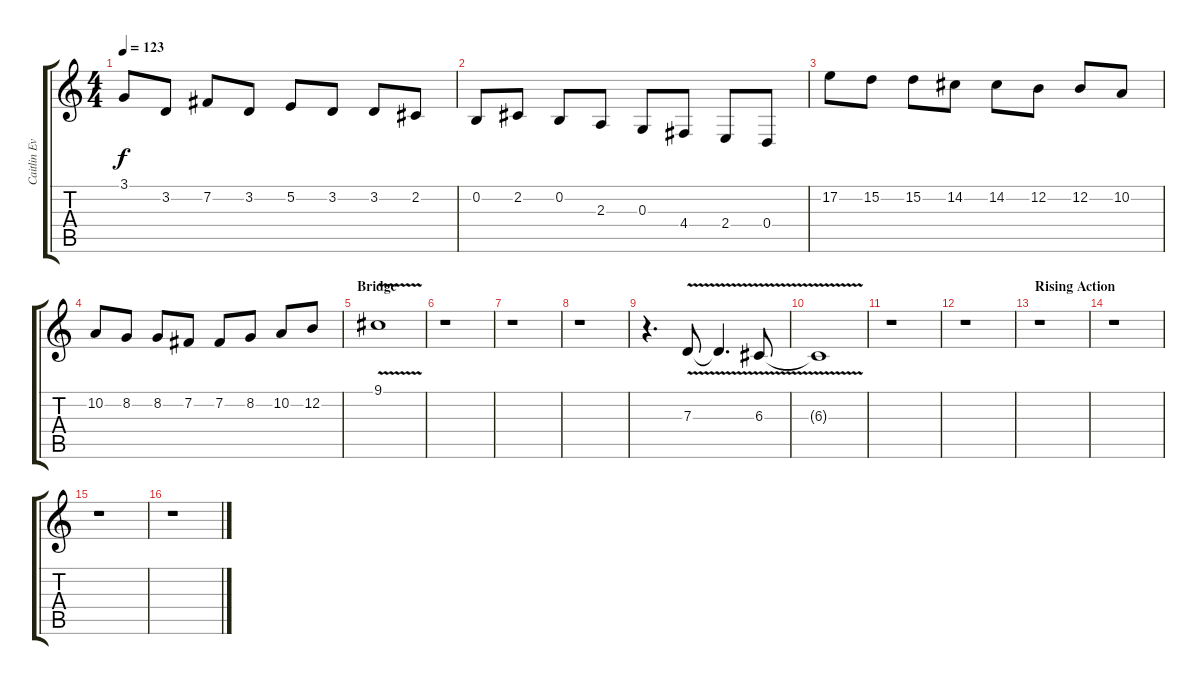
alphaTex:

\track ("Caitlin Evanson" "Caitlin Ev") {instrument fiddle}
\staff {score tabs}
\tuning (E4 B3 G3 D3 A2 E2) {hide}
\ts (4 4)
\tempo 123
\clef g2
\ks c
3.1.8{dy f} 3.2.8 7.2.8 3.2.8 5.2.8 3.2.8 3.2.8 2.2.8 |
0.2.8 2.2.8 0.2.8 2.3.8 0.3.8 4.4.8 2.4.8 0.4.8 |
17.2.8 15.2.8 15.2.8 14.2.8 14.2.8 12.2.8 12.2.8 10.2.8 |
10.2.8 8.2.8 8.2.8 7.2.8 7.2.8 8.2.8 10.2.8 12.2.8 |
\section ("" "Bridge")
9.1{v}.1 |
r.1 |
r.1 |
r.1 |
r.4{d} 7.3{v}.8 7.3{t}.4{d} 6.3{v}.8 |
6.3{t}.1 |
r.1 |
r.1 |
\section ("" "Rising Action")
r.1 |
r.1 |
r.1 |
r.1
